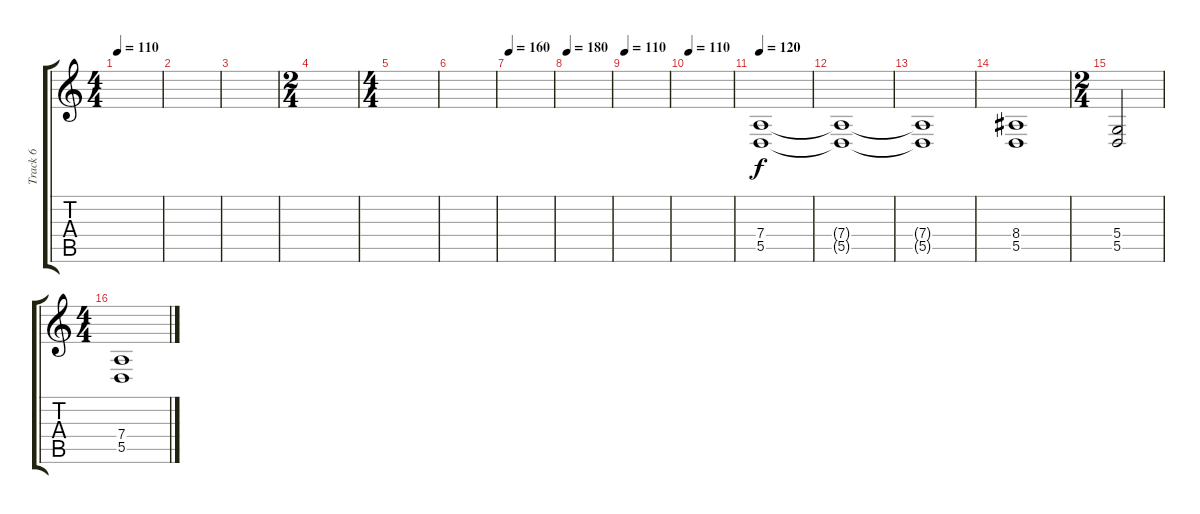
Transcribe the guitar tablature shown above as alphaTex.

\track ("Track 6" "Track 6") {instrument pad7halo}
\staff {score tabs}
\tuning (E4 B3 G3 D3 A2 E2) {hide}
\ts (4 4)
\tempo 110
\clef g2
\ks c
|
|
|
\ts (2 4)
|
\ts (4 4)
|
|
\tempo 160
|
\tempo 180
|
\tempo 110
|
\tempo 110
|
\tempo 120
(7.4 5.5).1{volume 8 instrument choiraahs} |
(7.4{t} 5.5{t}).1 |
(7.4{t} 5.5{t}).1 |
(8.4 5.5).1 |
\ts (2 4)
(5.4 5.5).2 |
\ts (4 4)
(7.4 5.5).1
